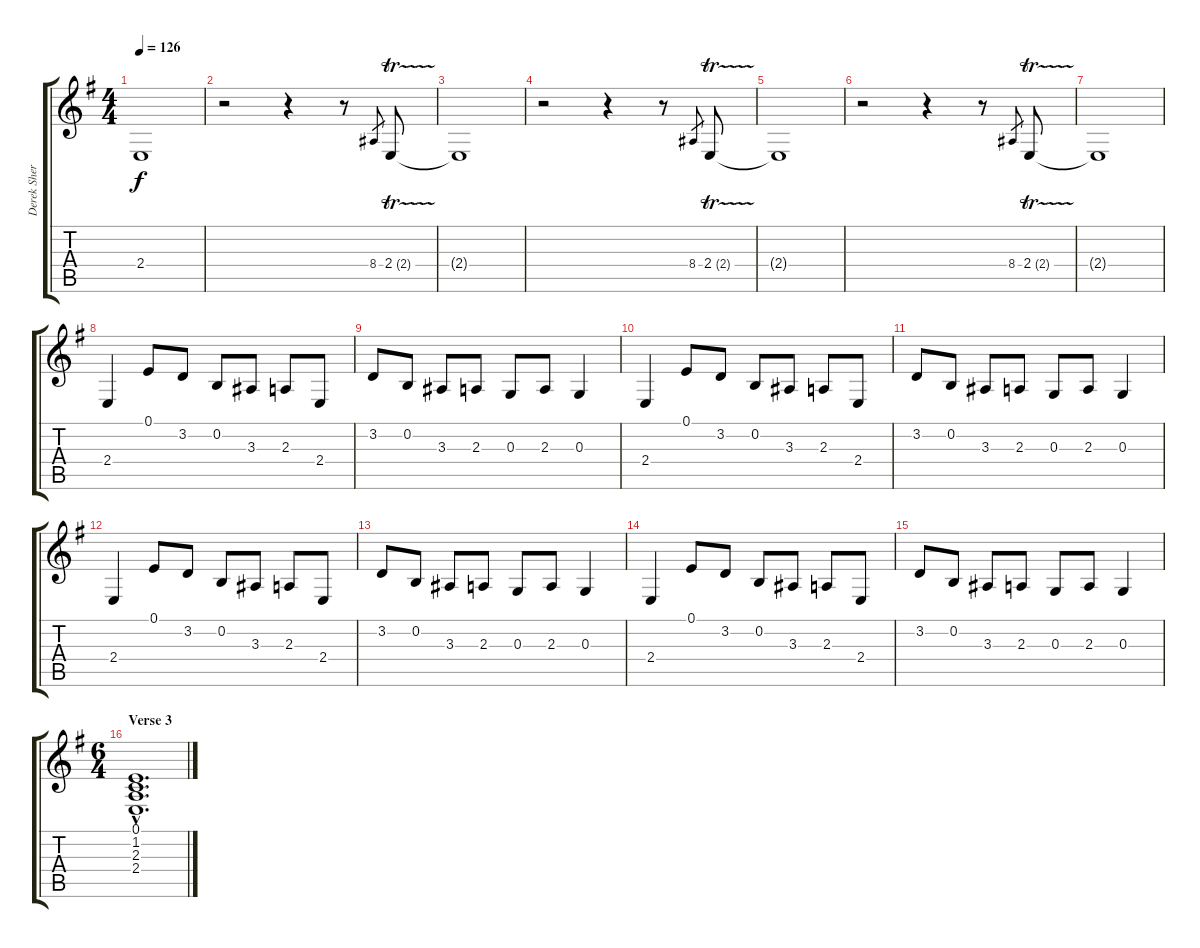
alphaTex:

\track ("Derek Sherinian" "Derek Sher") {instrument lead1square}
\staff {score tabs}
\tuning (E4 B3 G3 D3 A2 E2) {hide}
\ts (4 4)
\tempo 126
\clef g2
\ks g
2.4{t}.1{dy f} |
r.2 r.4 r.8 8.4.8{gr} 2.4{tr (2 64)}.8 |
2.4{t}.1 |
r.2 r.4 r.8 8.4.8{gr} 2.4{tr (2 64)}.8 |
2.4{t}.1 |
r.2 r.4 r.8 8.4.8{gr} 2.4{tr (2 64)}.8 |
2.4{t}.1 |
2.4.4 0.1.8 3.2.8 0.2.8 3.3.8 2.3.8 2.4.8 |
3.2.8 0.2.8 3.3.8 2.3.8 0.3.8 2.3.8 0.3.4 |
2.4.4 0.1.8 3.2.8 0.2.8 3.3.8 2.3.8 2.4.8 |
3.2.8 0.2.8 3.3.8 2.3.8 0.3.8 2.3.8 0.3.4 |
2.4.4 0.1.8 3.2.8 0.2.8 3.3.8 2.3.8 2.4.8 |
3.2.8 0.2.8 3.3.8 2.3.8 0.3.8 2.3.8 0.3.4 |
2.4.4 0.1.8 3.2.8 0.2.8 3.3.8 2.3.8 2.4.8 |
3.2.8 0.2.8 3.3.8 2.3.8 0.3.8 2.3.8 0.3.4 |
\ts (6 4)
\section ("" "Verse 3")
(0.1{hac} 1.2{hac} 2.3{hac} 2.4{hac}).1{d volume 10 instrument drawbarorgan}
